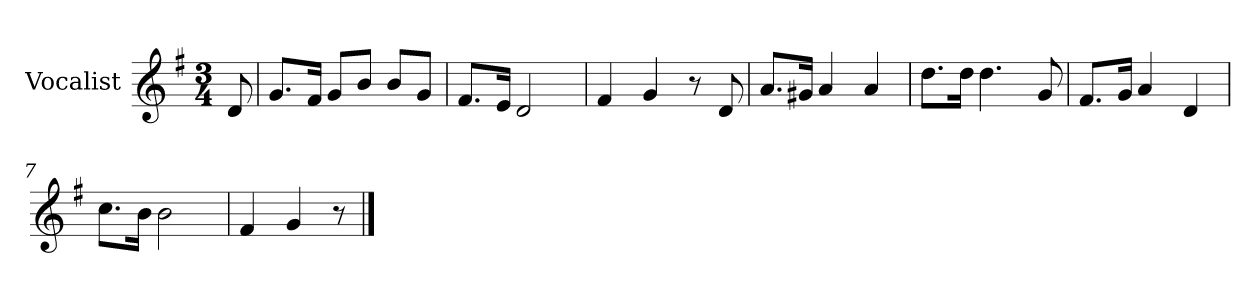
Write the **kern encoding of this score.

**kern
*part1
*staff1
*I"Vocalist
*k[f#]
*G:
*M3/4
=
8d
=1
8.gL
16f#Jk
8gL
8bJ
8bL
8gJ
=2
8.f#L
16eJk
2d
=3
4f#
4g
8r
8d
=4
8.aL
16g#XJk
4a
4a
=5
8.ddL
16ddJk
4.dd
8g
=6
8.f#L
16gJk
4a
4d
=7
8.ccL
16bJk
2b
=8
4f#
4g
8r
==
*-
